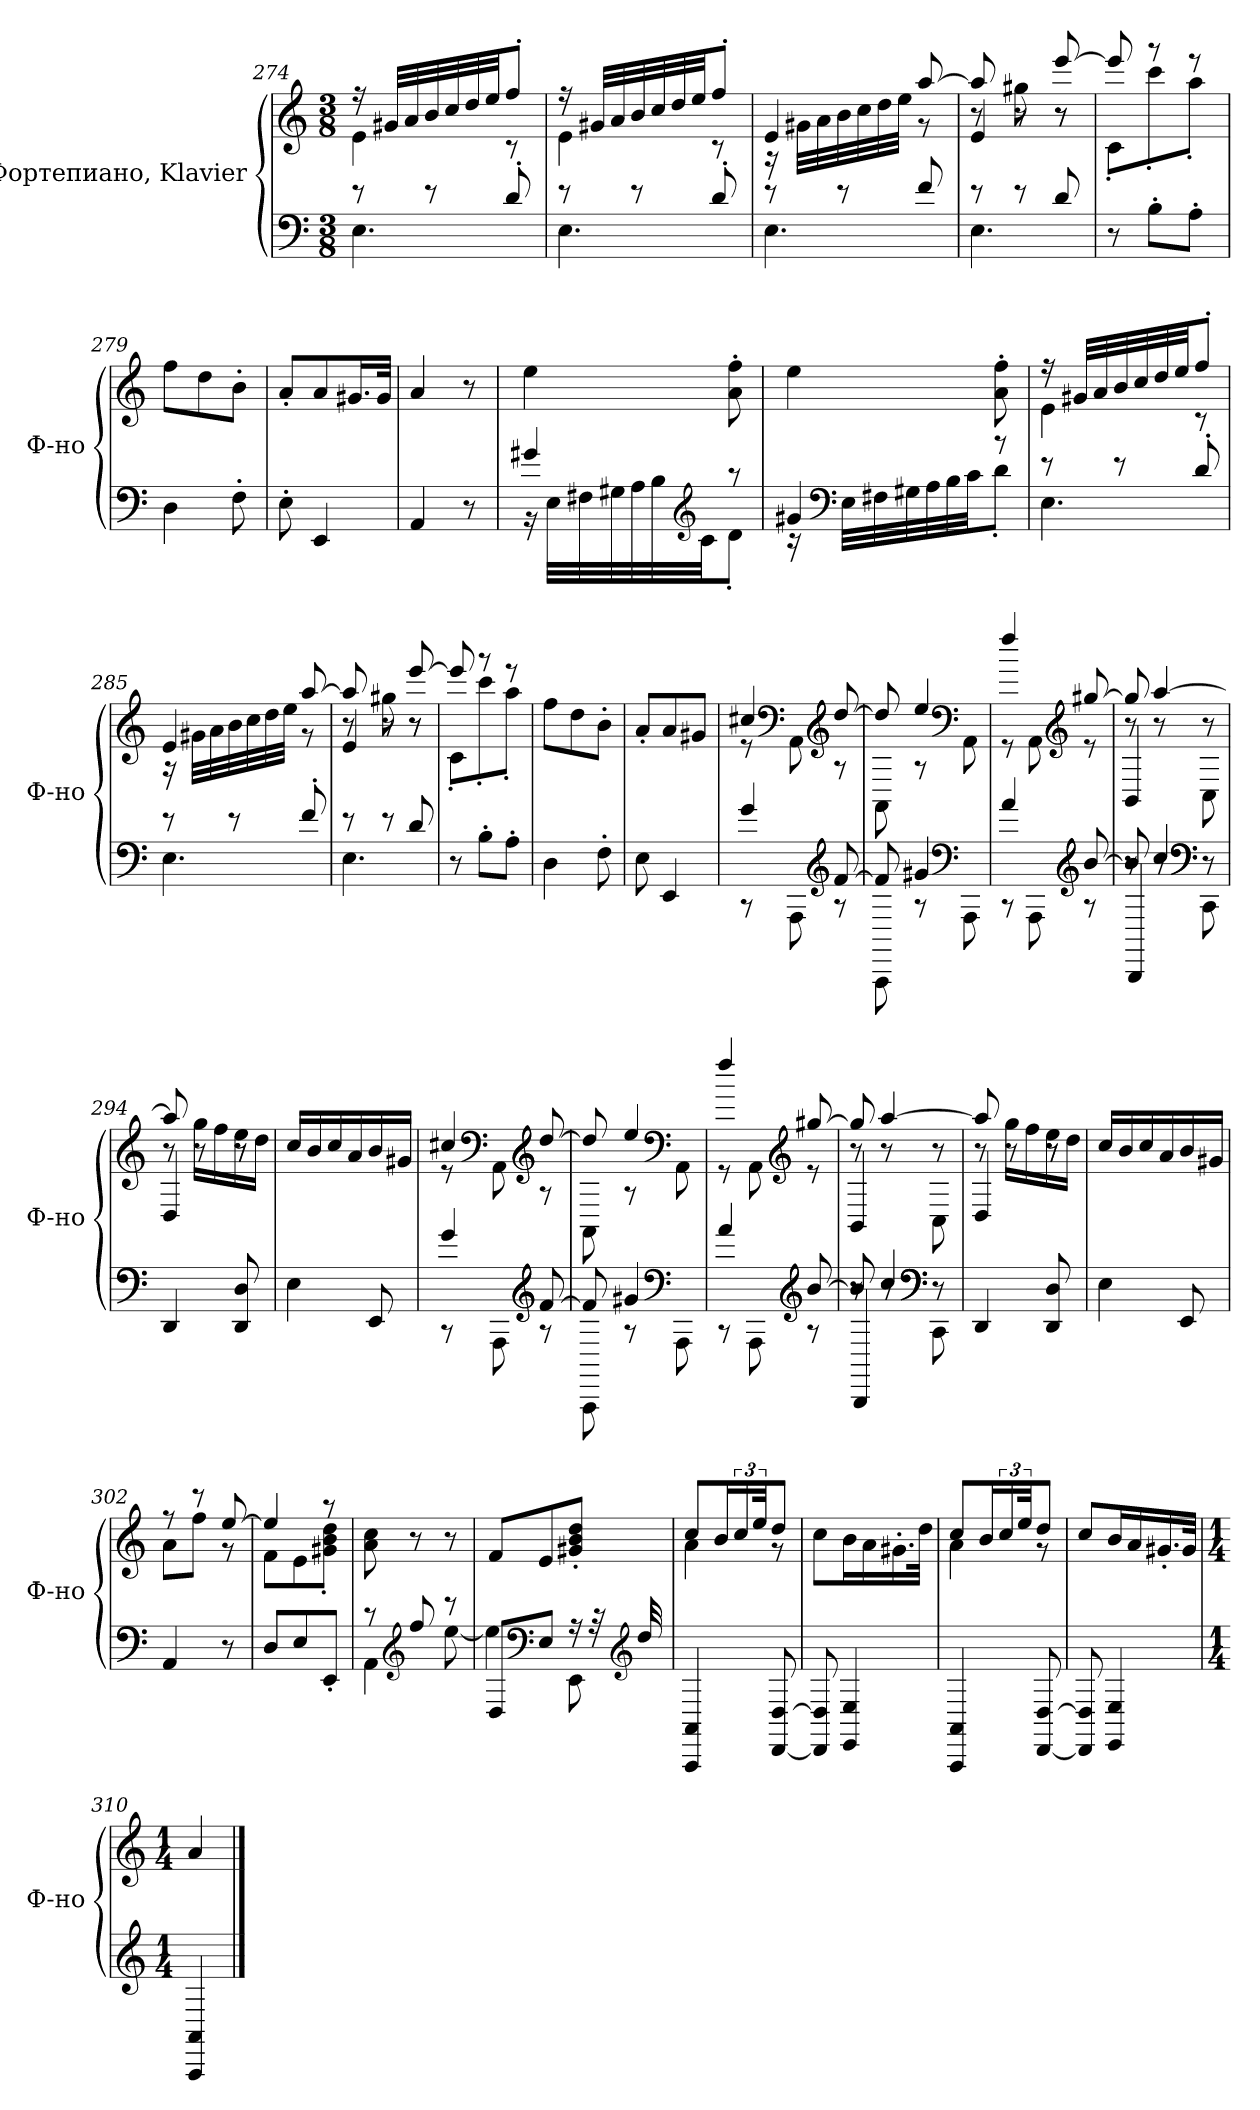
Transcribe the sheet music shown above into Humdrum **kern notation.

**kern	**kern
*part1	*part1
*staff2	*staff1
*I"Фортепиано, Klavier	*
*I'Ф-но	*
*clefF4	*clefG2
*k[]	*k[]
*M3/8	*M3/8
=274	=274
*^	*^
8r	4.E\	16r	4e\
.	.	32g#X/LLL	.
.	.	32a/	.
8r	.	32b/	.
.	.	32cc/	.
.	.	32dd/	.
.	.	32ee/JJ	.
8d'/	.	8ff'/J	8r
=275	=275	=275	=275
8r	4.E\	16r	4e\
.	.	32g#X/LLL	.
.	.	32a/	.
8r	.	32b/	.
.	.	32cc/	.
.	.	32dd/	.
.	.	32ee/JJ	.
8d'/	.	8ff'/J	8r
=276	=276	=276	=276
8r	4.E\	4e/	16r
.	.	.	32g#X\LLL
.	.	.	32a\
8r	.	.	32b\
.	.	.	32cc\
.	.	.	32dd\
.	.	.	32ee\JJJ
8f/	.	[8aa/	8r
=277	=277	=277	=277
*	*	*	*^
8r	4.E\	8aa/]	8r	4e/
8r	.	8r	8gg#X\	.
8d/	.	[8eee/	8r	8r
*v	*v	*	*	*
*	*	*v	*v
=278	=278	=278
8r	8eee/]	8c'\L
8B'\L	8r	8ccc'\
8A'\J	8r	8aa'\J
*	*v	*v
=279	=279
4D\	8ff\L
.	8dd\
8F'\	8b'\J
!!LO:LB:g=z
=280	=280
8E'\	8a'/L
4EE/	8a/
.	16.g#X/L
.	32g#/JJk
=281	=281
4AA/	4a/
8r	8r
=282	=282
*^	*
4g#X/	16r	4ee\
.	32E\LLL	.
.	32F#X\	.
.	32G#X\	.
.	32A\	.
.	32B\	.
*clefG2	*	*
.	32c\JJ	.
8r	8d'\J	8a\' 8ff\'
=283	=283	=283
4g#X/	16r	4ee\
*clefF4	*	*
.	32E\LLL	.
.	32F#X\	.
.	32G#X\	.
.	32A\	.
.	32B\	.
.	32c\JJ	.
8r	8d'\J	8a\' 8ff\'
=284	=284	=284
*	*	*^
8r	4.E\	16r	4e\
.	.	32g#X/LLL	.
.	.	32a/	.
8r	.	32b/	.
.	.	32cc/	.
.	.	32dd/	.
.	.	32ee/JJ	.
8d'/	.	8ff'/J	8r
=285	=285	=285	=285
8r	4.E\	4e/	16r
.	.	.	32g#X\LLL
.	.	.	32a\
8r	.	.	32b\
.	.	.	32cc\
.	.	.	32dd\
.	.	.	32ee\JJJ
8f'/	.	[8aa/	8r
!!LO:LB:g=z
=286	=286	=286	=286
*	*	*	*^
8r	4.E\	8aa/]	8r	4e/
8r	.	8r	8gg#X\	.
8d/	.	[8eee/	8r	8r
*v	*v	*	*	*
*	*	*v	*v
=287	=287	=287
8r	8eee/]	8c'\L
8B'\L	8r	8ccc'\
8A'\J	8r	8aa'\J
*	*v	*v
=288	=288
4D\	8ff\L
.	8dd\
8F'\	8b'\J
=289	=289
8E\	8a'/L
4EE/	8a/
.	8g#X/J
=290	=290
*^	*^
4g/	8r	4cc#X/	8r
*	*	*clefF4	*
.	8AAA\	.	8AA\
*clefG2	*	*clefG2	*
[8f/	8r	[8dd/	8r
=291	=291	=291	=291
8f/]	8AAA\	8dd/]	8AA\
4g#X/	8r	4ee/	8r
*clefF4	*	*clefF4	*
.	8AAA\	.	8AA\
=292	=292	=292	=292
4a/	8r	4ff/	8r
.	8AAA\	.	8AA\
*clefG2	*	*clefG2	*
[8b/	8r	[8gg#X/	8r
=293	=293	=293	=293
*	*^	*	*^
8b/]	8r	4BBB/	8gg#/]	8r	4BB/
4cc/	8r	.	[4aa/	8r	.
*clefF4	*	*	*	*	*
.	8CC\	8r	.	8C\	8r
*v	*v	*v	*	*	*
!!LO:LB:g=z	!!	!!
=294	=294	=294	=294
4DD/	8aa/]	8r	4D/
.	8r	16gg\LL	.
.	.	16ff\	.
8DD/ 8D/	8r	16ee\	8r
.	.	16dd\JJ	.
*	*v	*v	*v
=295	=295
4E\	16cc/LL
.	16b/
.	16cc/
.	16a/
8EE/	16b/
.	16g#X/JJ
=296	=296
*^	*^
4g/	8r	4cc#X/	8r
*	*	*clefF4	*
.	8AAA\	.	8AA\
*clefG2	*	*clefG2	*
[8f/	8r	[8dd/	8r
=297	=297	=297	=297
8f/]	8AAA\	8dd/]	8AA\
4g#X/	8r	4ee/	8r
*clefF4	*	*clefF4	*
.	8AAA\	.	8AA\
=298	=298	=298	=298
4a/	8r	4ff/	8r
.	8AAA\	.	8AA\
*clefG2	*	*clefG2	*
[8b/	8r	[8gg#X/	8r
=299	=299	=299	=299
*	*^	*	*^
8b/]	8r	4BBB/	8gg#/]	8r	4BB/
4cc/	8r	.	[4aa/	8r	.
*clefF4	*	*	*	*	*
.	8CC\	8r	.	8C\	8r
*v	*v	*v	*	*	*
=300	=300	=300	=300
4DD/	8aa/]	8r	4D/
.	8r	16gg\LL	.
.	.	16ff\	.
8DD/ 8D/	8r	16ee\	8r
.	.	16dd\JJ	.
*	*v	*v	*v
!!LO:PB:g=z
=301	=301
4E\	16cc/LL
.	16b/
.	16cc/
.	16a/
8EE/	16b/
.	16g#X/JJ
=302	=302
*	*^
4AA/	8r	8a\L
.	8r	8ff\J
8r	[8ee/	8r
=303	=303	=303
8D/L	4ee/]	8f\L
8E/	.	8e\
8EE'/J	8r	8g#X\' 8b\' 8dd\'J
*	*v	*v
=304	=304
*^	*
8r	4AA\	8a\ 8cc\
*clefG2	*	*
8ff/	.	8r
8r	[8ee\	8r
=305	=305	=305
8D/L	4ee\]	8f/L
*clefF4	*	*
8E/J	.	8e/
16r	8EE\	8g#X/' 8b/' 8dd/'J
32r	.	.
*clefG2	*	*
32dd/	.	.
*v	*v	*
=306	=306
*	*^
4AAA/ 4AA/	8cc/L	4a\
.	16b/L	.
.	24cc/	.
.	48ee/JK	.
[8DD/ [8D/	8dd/J	8r
*	*v	*v
=307	=307
8DD/] 8D/]	8cc\L
4EE/ 4E/	16b\L
.	16a\
.	16.g#X'\
.	32dd\JJk
!!LO:LB:g=z
=308	=308
*	*^
4AAA/ 4AA/	8cc/L	4a\
.	16b/L	.
.	24cc/	.
.	48ee/JK	.
[8DD/ [8D/	8dd/J	8r
*	*v	*v
=309	=309
8DD/] 8D/]	8cc/L
4EE/ 4E/	16b/L
.	16a/
.	16.g#X'/
.	32g#/JJk
=310	=310
*M1/4	*M1/4
4AAA/ 4AA/	4a/
==	==
*-	*-
